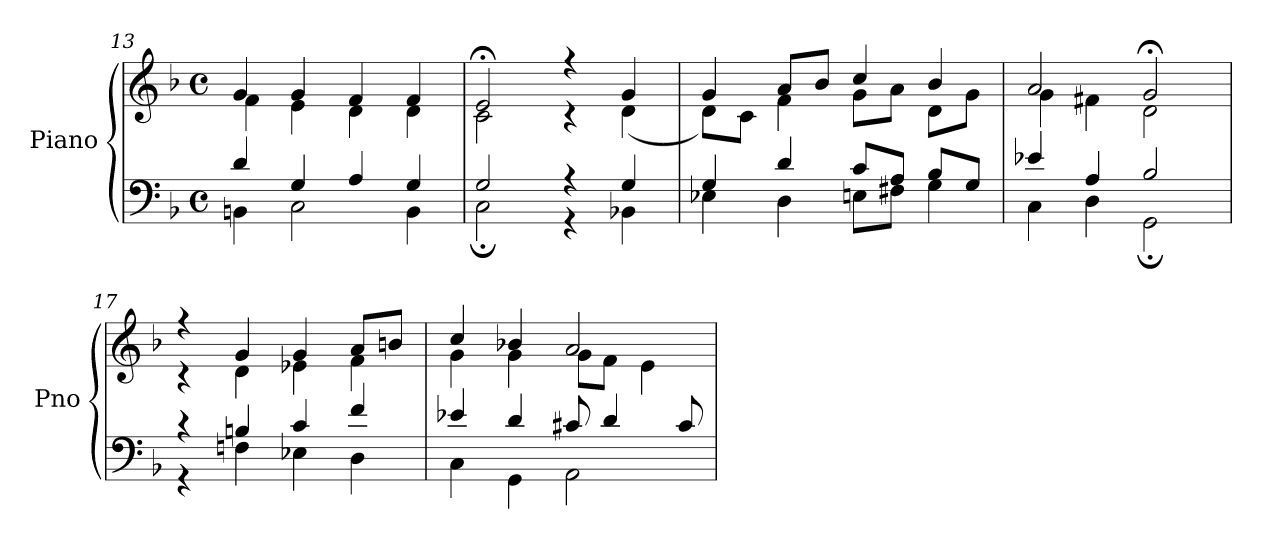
**kern	**kern
*part1	*part1
*staff2	*staff1
*I"Piano	*
*I'Pno	*
*clefF4	*clefG2
*k[b-]	*k[b-]
*M4/4	*M4/4
*met(c)	*met(c)
=13	=13
*^	*^
4d/	4BBn\	4g/	4f\
4G/	2C\	4g/	4e\
4A/	.	4f/	4d\
4G/	4BB\	4f/	4d\
=14	=14	=14	=14
2G/	2C;\	2e;</	2c\
4r	4r	4r	4r
4G/	4BB-X\	4g/	(<4d\
=15	=15	=15	=15
4G/	4E-X\	4g/	8d\L)
.	.	.	8c\J
4d/	4D\	8a/L	4f\
.	.	8b-/J	.
8c/L	8En\L	4cc/	8g\L
8A/J	8F#X\J	.	8a\J
8B-/L	4G\	4b-/	8d\L
8G/J	.	.	8g\J
=16	=16	=16	=16
4e-X/	4C\	2a/	4g\
4A/	4D\	.	4f#X\
2B-/	2GG;\	2g;</	2d\
=17	=17	=17	=17
4r	4r	4r	4r
4Bn/	4Fn\	4g/	4d\
4c/	4E-X\	4g/	4e-X\
4f/	4D\	8a/L	4f\
.	.	8bn/J	.
=18	=18	=18	=18
4e-X/	4C\	4cc/	4g\
4d/	4GG\	4b-X/	4g\
8c#X/	2AA\	2a/	8g\L
4d/	.	.	8f\J
.	.	.	4e\
8c#/	.	.	.
*v	*v	*	*
*	*v	*v
=	=
*-	*-
